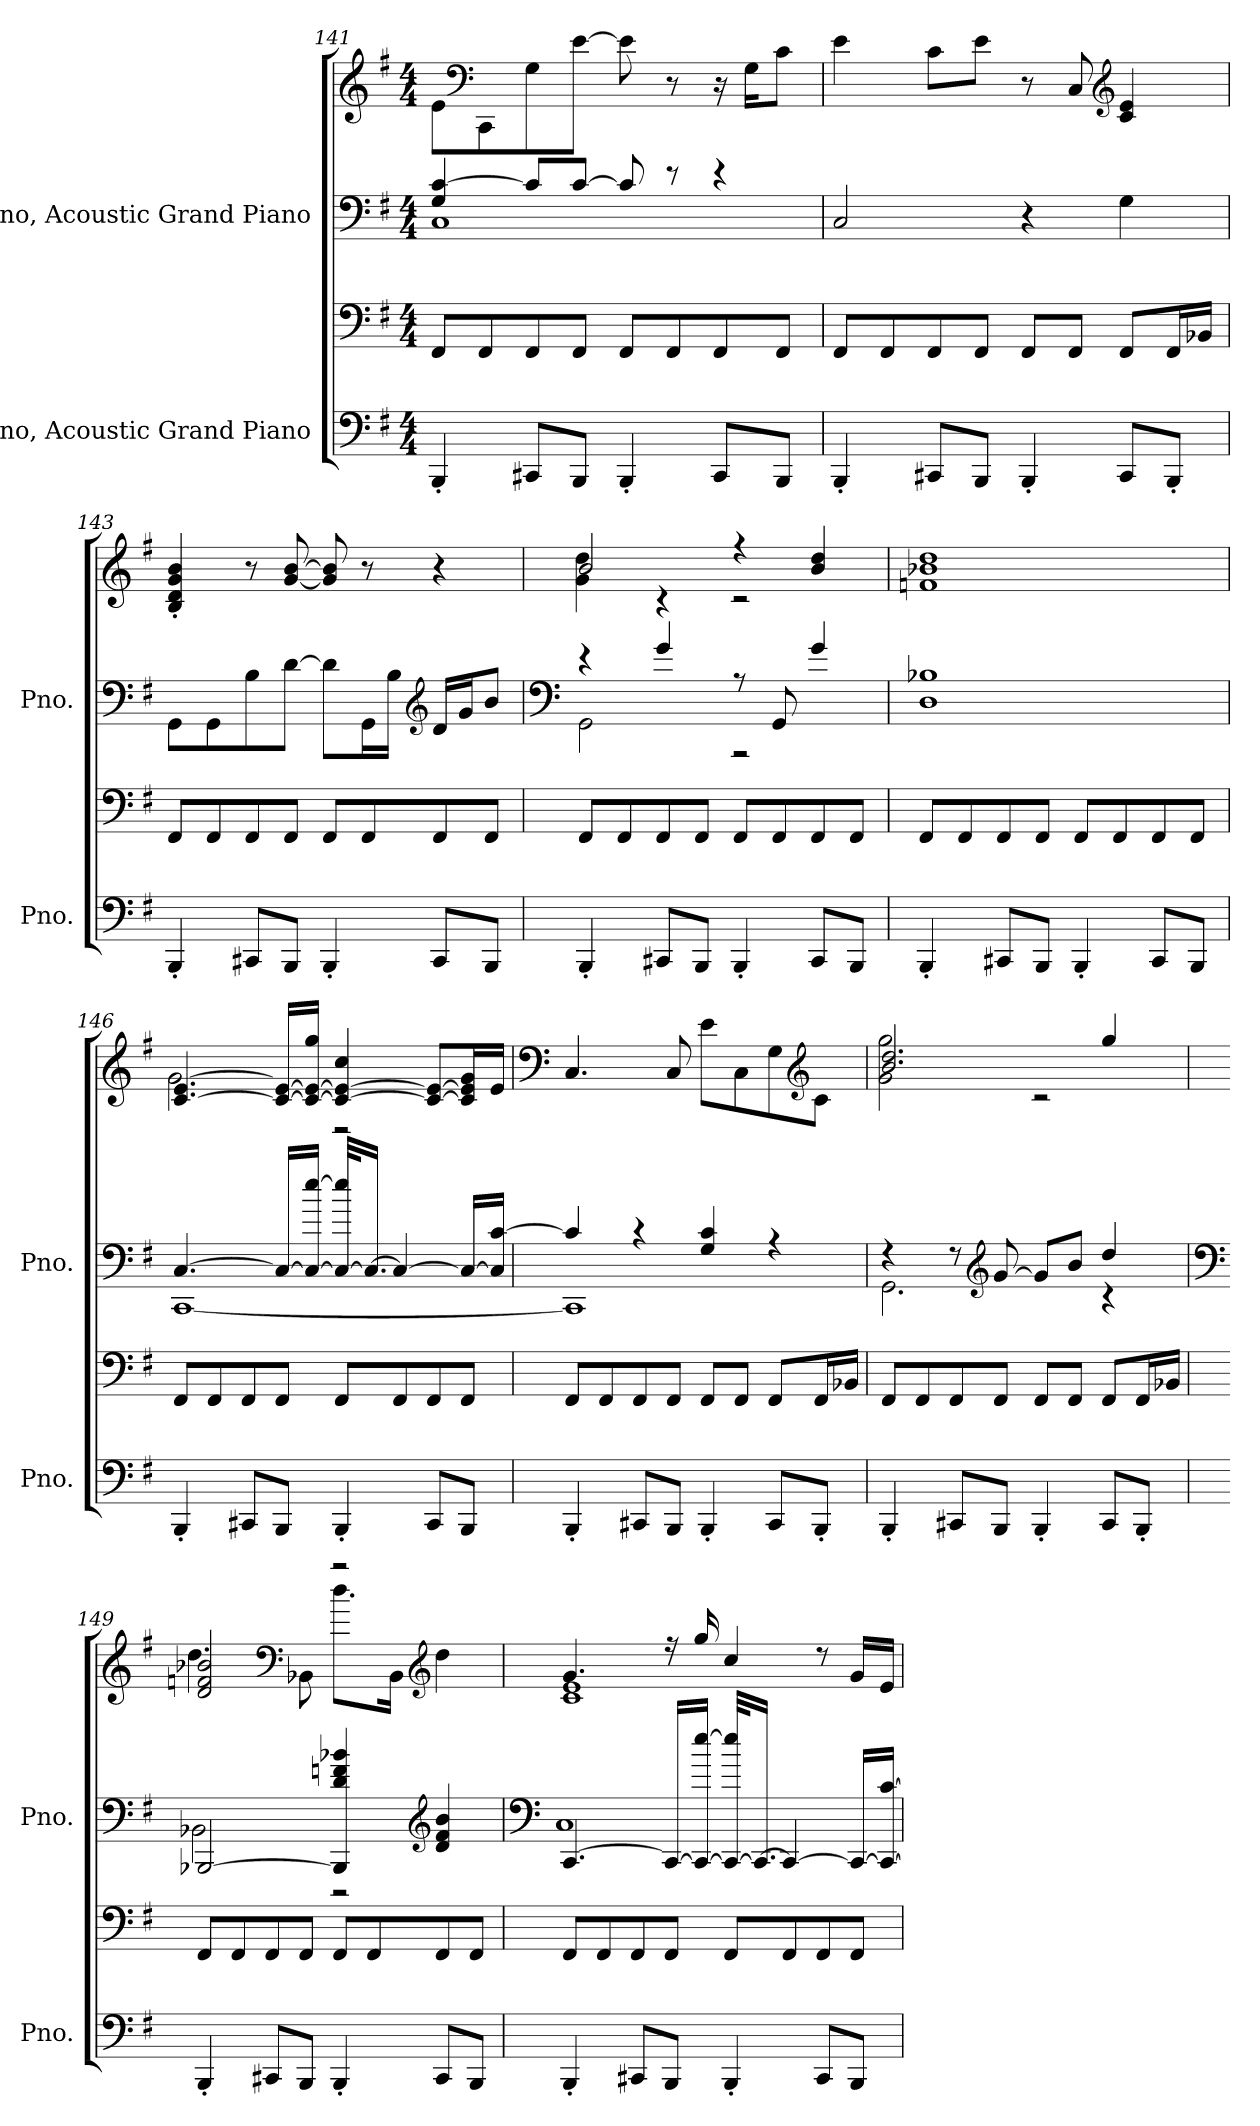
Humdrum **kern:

**kern	**kern	**kern	**kern
*part2	*part2	*part1	*part1
*staff4	*staff3	*staff2	*staff1
*I"Piano, Acoustic Grand Piano	*	*I"Piano, Acoustic Grand Piano	*
*I'Pno.	*	*I'Pno.	*
!!LO:PB:g=z
*clefF4	*clefF4	*clefF4	*clefG2
*k[f#]	*k[f#]	*k[f#]	*k[f#]
*M4/4	*M4/4	*M4/4	*M4/4
=141	=141	=141	=141
*	*	*^	*
4BBB'/	8FF#/L	4G/ [4c/	1C	8e\L
*	*	*	*	*clefF4
.	8FF#/	.	.	8CC\
8CC#X/L	8FF#/	8c/L]	.	8G\
8BBB/J	8FF#/J	[8c/J	.	[8e\J
4BBB'/	8FF#/L	8c/]	.	8e\]
.	8FF#/	8r	.	8r
8CC#/L	8FF#/	4r	.	16r
.	.	.	.	16G\KL
8BBB/J	8FF#/J	.	.	8c\J
*	*	*v	*v	*
=142	=142	=142	=142
4BBB'/	8FF#/L	2C/	4e\
.	8FF#/	.	.
8CC#X/L	8FF#/	.	8c\L
8BBB/J	8FF#/J	.	8e\J
4BBB'/	8FF#/L	4r	8r
.	8FF#/J	.	8C/
*	*	*	*clefG2
8CC#/L	8FF#/L	4G\	4c/ 4e/
8BBB'/J	16FF#/L	.	.
.	16BB-X/JJ	.	.
=143	=143	=143	=143
4BBB'/	8FF#/L	8GG\L	4B/' 4d/' 4g/' 4b/'
.	8FF#/	8GG\	.
8CC#X/L	8FF#/	8B\	8r
8BBB/J	8FF#/J	[8d\J	[8g/ [8b/
4BBB'/	8FF#/L	8d\L]	8g/] 8b/]
.	8FF#/	16GG\L	8r
.	.	16B\JJ	.
*	*	*clefG2	*
8CC#/L	8FF#/	16d/LL	4r
.	.	16g/J	.
8BBB/J	8FF#/J	8b/J	.
!!LO:LB:g=z
=144	=144	=144	=144
*	*	*clefF4	*
*	*	*^	*^
4BBB'/	8FF#/L	4r	2GG\	2b/	4g\ 4dd\
.	8FF#/	.	.	.	.
8CC#X/L	8FF#/	4g/	.	.	4r
8BBB/J	8FF#/J	.	.	.	.
4BBB'/	8FF#/L	8r	2r	4r	2r
.	8FF#/	8GG/	.	.	.
8CC#/L	8FF#/	4g/	.	4b/ 4dd/	.
8BBB/J	8FF#/J	.	.	.	.
*	*	*v	*v	*	*
*	*	*	*v	*v
=145	=145	=145	=145
4BBB'/	8FF#/L	1D 1B-X	1fn 1b-X 1dd
.	8FF#/	.	.
8CC#X/L	8FF#/	.	.
8BBB/J	8FF#/J	.	.
4BBB'/	8FF#/L	.	.
.	8FF#/	.	.
8CC#/L	8FF#/	.	.
8BBB/J	8FF#/J	.	.
=146	=146	=146	=146
*	*	*^	*^
4BBB'/	8FF#/L	[4.C/	[1CC	[4.c/ [4.e/	2g\
.	8FF#/	.	.	.	.
8CC#X/L	8FF#/	.	.	.	.
8BBB/J	8FF#/J	16C/LL_	.	16c/_ 16e/_LL	.
.	.	16C/_ [16ee/JJ	.	16c/_ 16e/_ 16gg/JJ	.
4BBB'/	8FF#/L	32C/_ 32ee/]KLL	.	4c/_ 4e/_ 4cc/	2r
.	.	16.C/JJ_	.	.	.
.	8FF#/	4C/_	.	.	.
8CC#/L	8FF#/	.	.	8c/_ 8e/_L	.
8BBB/J	8FF#/J	16C/LL_	.	16c/] 16e/] 16g/L	.
.	.	16C/] [16c/JJ	.	16e/JJ	.
*	*	*	*	*v	*v
!!LO:LB:g=z
=147	=147	=147	=147	=147
*	*	*	*	*clefF4
4BBB'/	8FF#/L	4c/]	1CC]	4.C/
.	8FF#/	.	.	.
8CC#X/L	8FF#/	4r	.	.
8BBB/J	8FF#/J	.	.	8C/
4BBB'/	8FF#/L	4G/ 4c/	.	8e\L
.	8FF#/J	.	.	8C\
8CC#/L	8FF#/L	4r	.	8G\
*	*	*	*	*clefG2
8BBB'/J	16FF#/L	.	.	8c\J
.	16BB-X/JJ	.	.	.
=148	=148	=148	=148	=148
*	*	*	*	*^
4BBB'/	8FF#/L	4r	2.GG\	2.b/ 2.dd/	2g\ 2gg\
.	8FF#/	.	.	.	.
8CC#X/L	8FF#/	8r	.	.	.
*	*	*clefG2	*	*	*
8BBB/J	8FF#/J	[8g/	.	.	.
4BBB'/	8FF#/L	8g/L]	.	.	2r
.	8FF#/J	8b/J	.	.	.
8CC#/L	8FF#/L	4dd/	4r	4gg/	.
8BBB'/J	16FF#/L	.	.	.	.
.	16BB-X/JJ	.	.	.	.
=149	=149	=149	=149	=149	=149
*	*	*clefF4	*	*	*
4BBB'/	8FF#/L	[2BBB-X/	2BB-X\	2d/ 2fn/ 2b-X/	4.dd\
.	8FF#/	.	.	.	.
8CC#X/L	8FF#/	.	.	.	.
*	*	*	*	*clefF4	*
8BBB/J	8FF#/J	.	.	.	8BB-X\
4BBB'/	8FF#/L	4BBB-/] 4d/ 4fn/ 4b-X/	2r	2r	8.dd\L
.	8FF#/	.	.	.	.
.	.	.	.	.	16BB-\Jk
*	*	*clefG2	*	*clefG2	*
8CC#/L	8FF#/	4d/ 4f/ 4b-/	.	.	4dd\
8BBB/J	8FF#/J	.	.	.	.
!!LO:PB:g=z	!!
=150	=150	=150	=150	=150	=150
*	*	*clefF4	*	*	*
4BBB'/	8FF#/L	[4.CC/	1C	4.g/	1c 1e
.	8FF#/	.	.	.	.
8CC#X/L	8FF#/	.	.	.	.
8BBB/J	8FF#/J	16CC/LL_	.	16r	.
.	.	16CC/_ [16ee/JJ	.	16gg/	.
4BBB'/	8FF#/L	32CC/_ 32ee/]KLL	.	4cc/	.
.	.	16.CC/JJ_	.	.	.
.	8FF#/	4CC/_	.	.	.
8CC#/L	8FF#/	.	.	8r	.
8BBB/J	8FF#/J	16CC/LL_	.	16g/LL	.
.	.	16CC/_ [16c/JJ	.	16e/JJ	.
*	*	*v	*v	*	*
*	*	*	*v	*v
=	=	=	=
*-	*-	*-	*-
